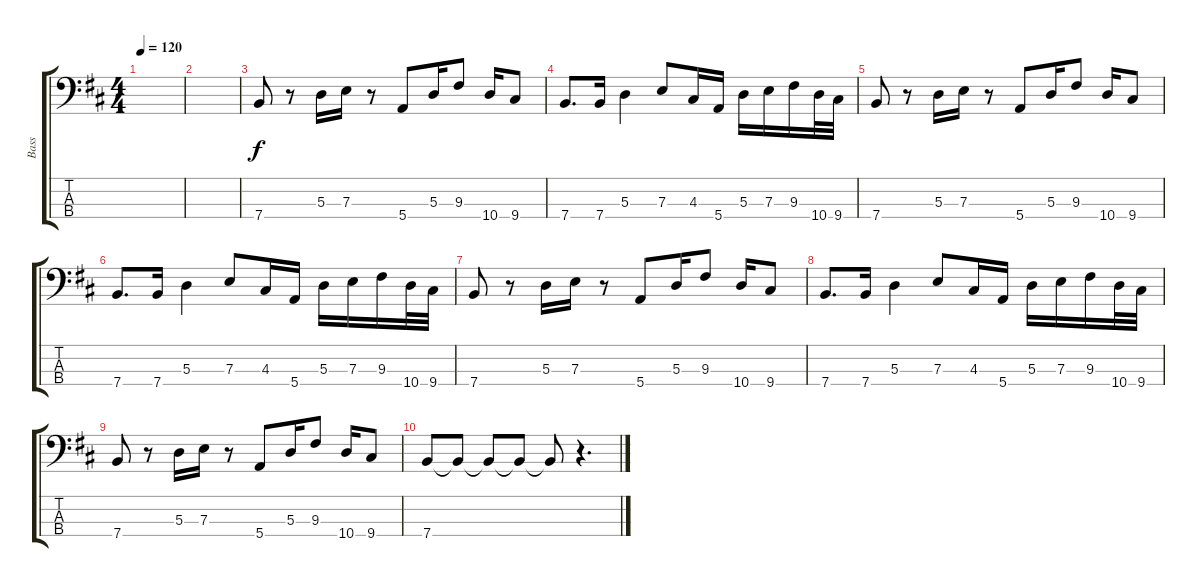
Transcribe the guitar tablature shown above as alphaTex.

\track ("Bass" "Bass") {instrument electricbassfinger}
\staff {score tabs}
\tuning (G2 D2 A1 E1) {hide}
\ts (4 4)
\tempo 120
\clef f4
\ks d
|
|
7.4.8 r.8 5.3.16 7.3.16 r.8 5.4.8 5.3.16 9.3.8 10.4.16 9.4.8 |
7.4.8{d} 7.4.16 5.3.4 7.3.8 4.3.16 5.4.16 5.3.16 7.3.16 9.3.16 10.4.32 9.4.32 |
7.4.8 r.8 5.3.16 7.3.16 r.8 5.4.8 5.3.16 9.3.8 10.4.16 9.4.8 |
7.4.8{d} 7.4.16 5.3.4 7.3.8 4.3.16 5.4.16 5.3.16 7.3.16 9.3.16 10.4.32 9.4.32 |
7.4.8 r.8 5.3.16 7.3.16 r.8 5.4.8 5.3.16 9.3.8 10.4.16 9.4.8 |
7.4.8{d} 7.4.16 5.3.4 7.3.8 4.3.16 5.4.16 5.3.16 7.3.16 9.3.16 10.4.32 9.4.32 |
7.4.8 r.8 5.3.16 7.3.16 r.8 5.4.8 5.3.16 9.3.8 10.4.16 9.4.8 |
7.4.8 7.4{t}.8 7.4{t}.8 7.4{t}.8 7.4{t}.8 r.4{d}
